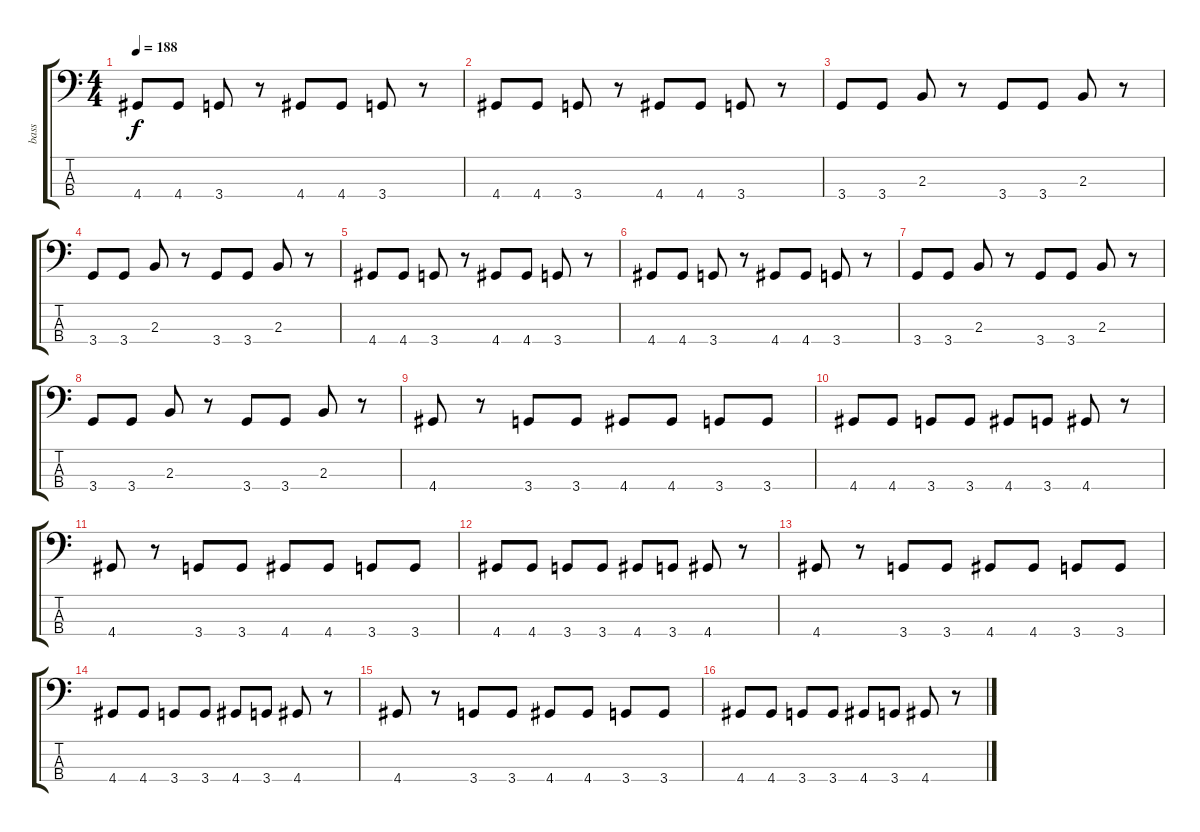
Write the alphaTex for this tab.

\track ("bass" "bass") {instrument electricbassfinger}
\staff {score tabs}
\tuning (G2 D2 A1 E1) {hide}
\ts (4 4)
\tempo 188
\clef f4
\ks c
4.4.8{dy f} 4.4.8 3.4.8 r.8 4.4.8 4.4.8 3.4.8 r.8 |
4.4.8 4.4.8 3.4.8 r.8 4.4.8 4.4.8 3.4.8 r.8 |
3.4.8 3.4.8 2.3.8 r.8 3.4.8 3.4.8 2.3.8 r.8 |
3.4.8 3.4.8 2.3.8 r.8 3.4.8 3.4.8 2.3.8 r.8 |
4.4.8 4.4.8 3.4.8 r.8 4.4.8 4.4.8 3.4.8 r.8 |
4.4.8 4.4.8 3.4.8 r.8 4.4.8 4.4.8 3.4.8 r.8 |
3.4.8 3.4.8 2.3.8 r.8 3.4.8 3.4.8 2.3.8 r.8 |
3.4.8 3.4.8 2.3.8 r.8 3.4.8 3.4.8 2.3.8 r.8 |
4.4.8 r.8 3.4.8 3.4.8 4.4.8 4.4.8 3.4.8 3.4.8 |
4.4.8 4.4.8 3.4.8 3.4.8 4.4.8 3.4.8 4.4.8 r.8 |
4.4.8 r.8 3.4.8 3.4.8 4.4.8 4.4.8 3.4.8 3.4.8 |
4.4.8 4.4.8 3.4.8 3.4.8 4.4.8 3.4.8 4.4.8 r.8 |
4.4.8 r.8 3.4.8 3.4.8 4.4.8 4.4.8 3.4.8 3.4.8 |
4.4.8 4.4.8 3.4.8 3.4.8 4.4.8 3.4.8 4.4.8 r.8 |
4.4.8 r.8 3.4.8 3.4.8 4.4.8 4.4.8 3.4.8 3.4.8 |
4.4.8 4.4.8 3.4.8 3.4.8 4.4.8 3.4.8 4.4.8 r.8
